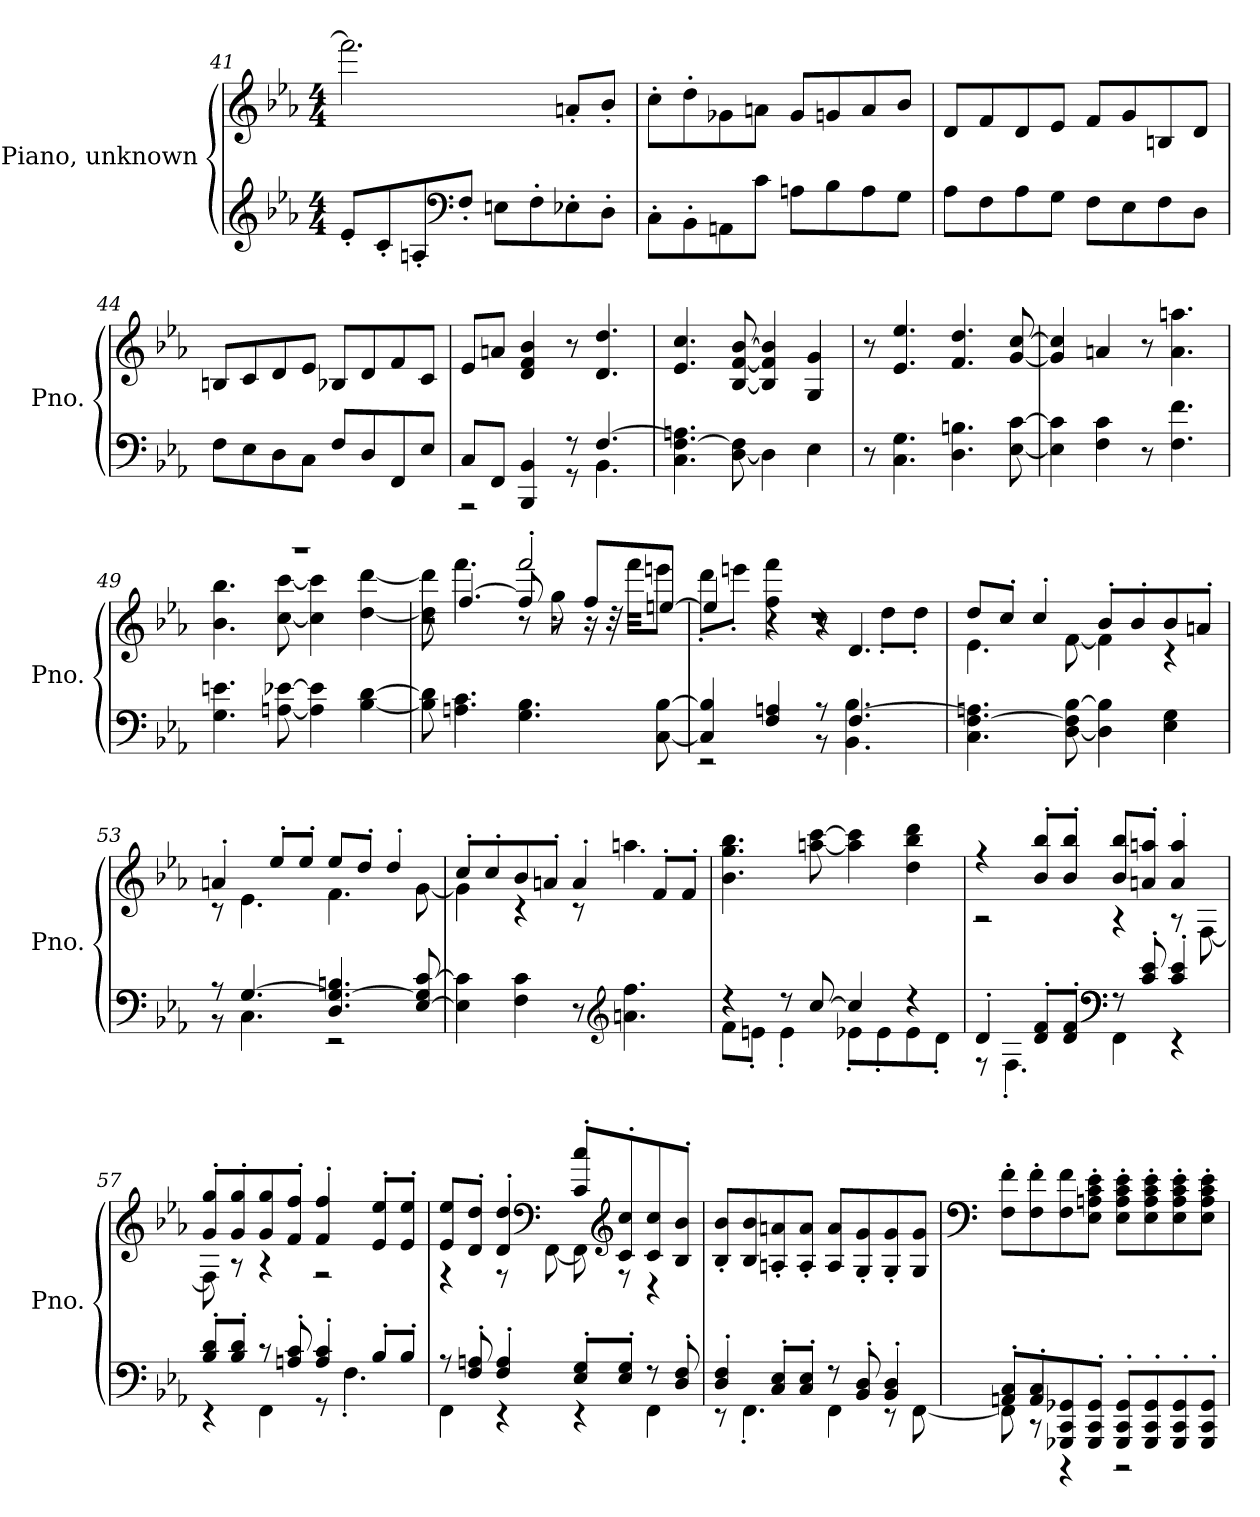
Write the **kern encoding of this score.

**kern	**kern
*part1	*part1
*staff2	*staff1
*I"Piano, unknown	*
*I'Pno.	*
*clefG2	*clefG2
*k[b-e-a-]	*k[b-e-a-]
*M4/4	*M4/4
=41	=41
8e-'/L	2.fff\]
8c'/	.
8An'/	.
*clefF4	*
8F'/J	.
8En\L	.
8F'\	.
8E-X'\	8an'/L
8D'\J	8b-'/J
!!LO:LB:g=z
=42	=42
8C'\L	8cc'\L
8BB-'\	8dd'\
8AAn\	8g-X\
8c\J	8an\J
8An\L	8g-/L
8B-\	8gn/
8A\	8a/
8G\J	8b-/J
=43	=43
8A-\L	8d/L
8F\	8f/
8A-\	8d/
8G\J	8e-/J
8F\L	8f/L
8E-\	8g/
8F\	8Bn/
8D\J	8d/J
=44	=44
8F\L	8Bn/L
8E-\	8c/
8D\	8d/
8C\J	8e-/J
8F/L	8B-X/L
8D/	8d/
8FF/	8f/
8E-/J	8c/J
=45	=45
*^	*
8C/L	2r	8e-/L
8FF/J	.	8an/J
4BBB-/ 4BB-/	.	4d/ 4f/ 4b-/
8r	8r	8r
[4.F/	4.BB-\	4.d/ 4.dd/
*v	*v	*
=46	=46
4.C\ 4.F\_ 4.An\	4.e-/ 4.cc/
[8D\ 8F\]	[8B-/ [8f/ [8b-/
4D\]	4B-/] 4f/] 4b-/]
4E-\	4G/ 4g/
!!LO:PB:g=z
=47	=47
8r	8r
4.C\ 4.G\	4.e-/ 4.ee-/
4.D\ 4.Bn\	4.f/ 4.dd/
[8E-\ [8c\	[8g/ [8cc/
=48	=48
4E-\] 4c\]	4g/] 4cc/]
4F\ 4c\	4an/
8r	8r
4.F\ 4.f\	4.a\ 4.aan\
=49	=49
*	*^
4.G\ 4.en\	1r	4.b-\ 4.bb-\
[8An\ [8e-X\	.	[8cc\ [8ccc\
4A\] 4e-\]	.	4cc\] 4ccc\]
[4B-\ [4d\	.	[4dd\ [4ddd\
=50	=50	=50
*	*	*^
8B-\] 8d\]	2r	8dd\] 8ddd\]	8r
4.An\ 4.c\	.	4.fff\	[4.ff/
4.G\ 4.B-\	2fff'/	8r	8ff/]
.	.	8gg\	8r
.	.	16r	8ff/L
.	.	32r	.
.	.	32fff\KKL	.
[8C\ [8B-\	.	8eeen\J	[8een/J
=51	=51	=51	=51
*^	*	*	*
4C/] 4B-/]	2r	1r	8ddd'\L	4ee/]
.	.	.	8eeen'\J	.
4F/ 4An/	.	.	4ff\ 4fff\	4r
8r	8r	.	4r	8r
[4.F/	4.BB-\ 4.B-\	.	.	4.d/
.	.	.	8dd'\L	.
.	.	.	8dd'\J	.
*v	*v	*	*	*
*	*	*v	*v
!!LO:LB:g=z
=52	=52	=52
4.C\ 4.F\_ 4.An\	8dd/L	4.e-\
.	8cc'/J	.
.	4cc'/	.
[8D\ 8F\] [8B-\	.	[8f\
4D\] 4B-\]	8b-'/L	4f\]
.	8b-'/	.
4E-\ 4G\	8b-/	4r
.	8an'/J	.
=53	=53	=53
*^	*	*
8r	8r	4an'/	8r
[4.G/	4.C\	.	4.e-\
.	.	8ee-'/L	.
.	.	8ee-'/J	.
4.D/ 4.G/_ 4.Bn/	2r	8ee-/L	4.f\
.	.	8dd'/J	.
.	.	4dd'/	.
[8E-/ 8G/] [8c/	.	.	[8g\
*v	*v	*	*
=54	=54	=54
4E-\] 4c\]	8cc'/L	4g\]
.	8cc'/	.
4F\ 4c\	8b-/	4r
.	8an'/J	.
8r	4a'/	8r
*clefG2	*	*
4.an\ 4.ff\	.	4.aan\
.	8f'/L	.
.	8f'/J	.
*	*v	*v
=55	=55
*^	*
4r	8f\L	4.b-\ 4.gg\ 4.bb-\
.	8en'\J	.
8r	4e'\	.
[8cc/	.	[8aan\ [8ccc\
4cc/]	8e-X'\L	4aa\] 4ccc\]
.	8e-'\	.
4r	8e-\	4dd\ 4bb-\ 4ddd\
.	8d'\J	.
!!LO:LB:g=z
=56	=56	=56
*	*	*^
4d'/	8r	4r	2r
.	4.F'\	.	.
8d/' 8f/'L	.	8b-/' 8bb-/'L	.
8d/' 8f/'J	.	8b-/' 8bb-/'J	.
*clefF4	*	*	*
8r	4FF\	8b-/ 8bb-/L	4r
8c/' 8e-/'	.	8an/' 8aan/'J	.
4c/' 4e-/'	4r	4a/' 4aa/'	8r
.	.	.	[8F\
=57	=57	=57	=57
8B-/' 8d/'L	4r	8g/' 8gg/'L	8F\]
8B-/' 8d/'J	.	8g/' 8gg/'	8r
8r	4FF\	8g/ 8gg/	4r
8An/' 8c/'	.	8f/' 8ff/'J	.
4A/' 4c/'	8r	4f/' 4ff/'	2r
.	4.F'\	.	.
8B-'/L	.	8e-/' 8ee-/'L	.
8B-'/J	.	8e-/' 8ee-/'J	.
=58	=58	=58	=58
8r	4FF\	8e-/ 8ee-/L	4r
8F/' 8An/'	.	8d/' 8dd/'J	.
4F/' 4A/'	4r	4d/' 4dd/'	8r
*	*	*clefF4	*
.	.	.	[8FF\
8E-/' 8G/'L	4r	8c/' 8cc/'L	8FF\]
*	*	*clefG2	*
8E-/' 8G/'J	.	8c/' 8cc/'	8r
8r	4FF\	8c/ 8cc/	4r
8D/' 8F/'	.	8B-/' 8b-/'J	.
*	*	*v	*v
!!LO:LB:g=z
=59	=59	=59
4D/' 4F/'	8r	8B-/' 8b-/'L
.	4.FF'\	8B-/ 8b-/
8C/' 8E-/'L	.	8An/' 8an/'
8C/' 8E-/'J	.	8A/' 8a/'J
8r	4FF\	8A/ 8a/L
8BB-/' 8D/'	.	8G/' 8g/'
4BB-/' 4D/'	8r	8G/' 8g/'
.	[8FF\	8G/ 8g/J
=60	=60	=60
*	*	*clefF4
8AAn/' 8C/'L	8FF\]	8F\' 8f\'L
8AA/' 8C/'	8r	8F\' 8f\'
8GGG-X/ 8CC/ 8GG-X/	4r	8F\ 8f\
8GGG-/' 8CC/' 8GG-/'J	.	8E-\' 8An\' 8c\' 8e-\'J
8GGG-/' 8CC/' 8GG-/'L	2r	8E-\' 8A\' 8c\' 8e-\'L
8GGG-/' 8CC/' 8GG-/'	.	8E-\' 8A\' 8c\' 8e-\'
8GGG-/' 8CC/' 8GG-/'	.	8E-\' 8A\' 8c\' 8e-\'
8GGG-/' 8CC/' 8GG-/'J	.	8E-\' 8A\' 8c\' 8e-\'J
*v	*v	*
=	=
*-	*-
